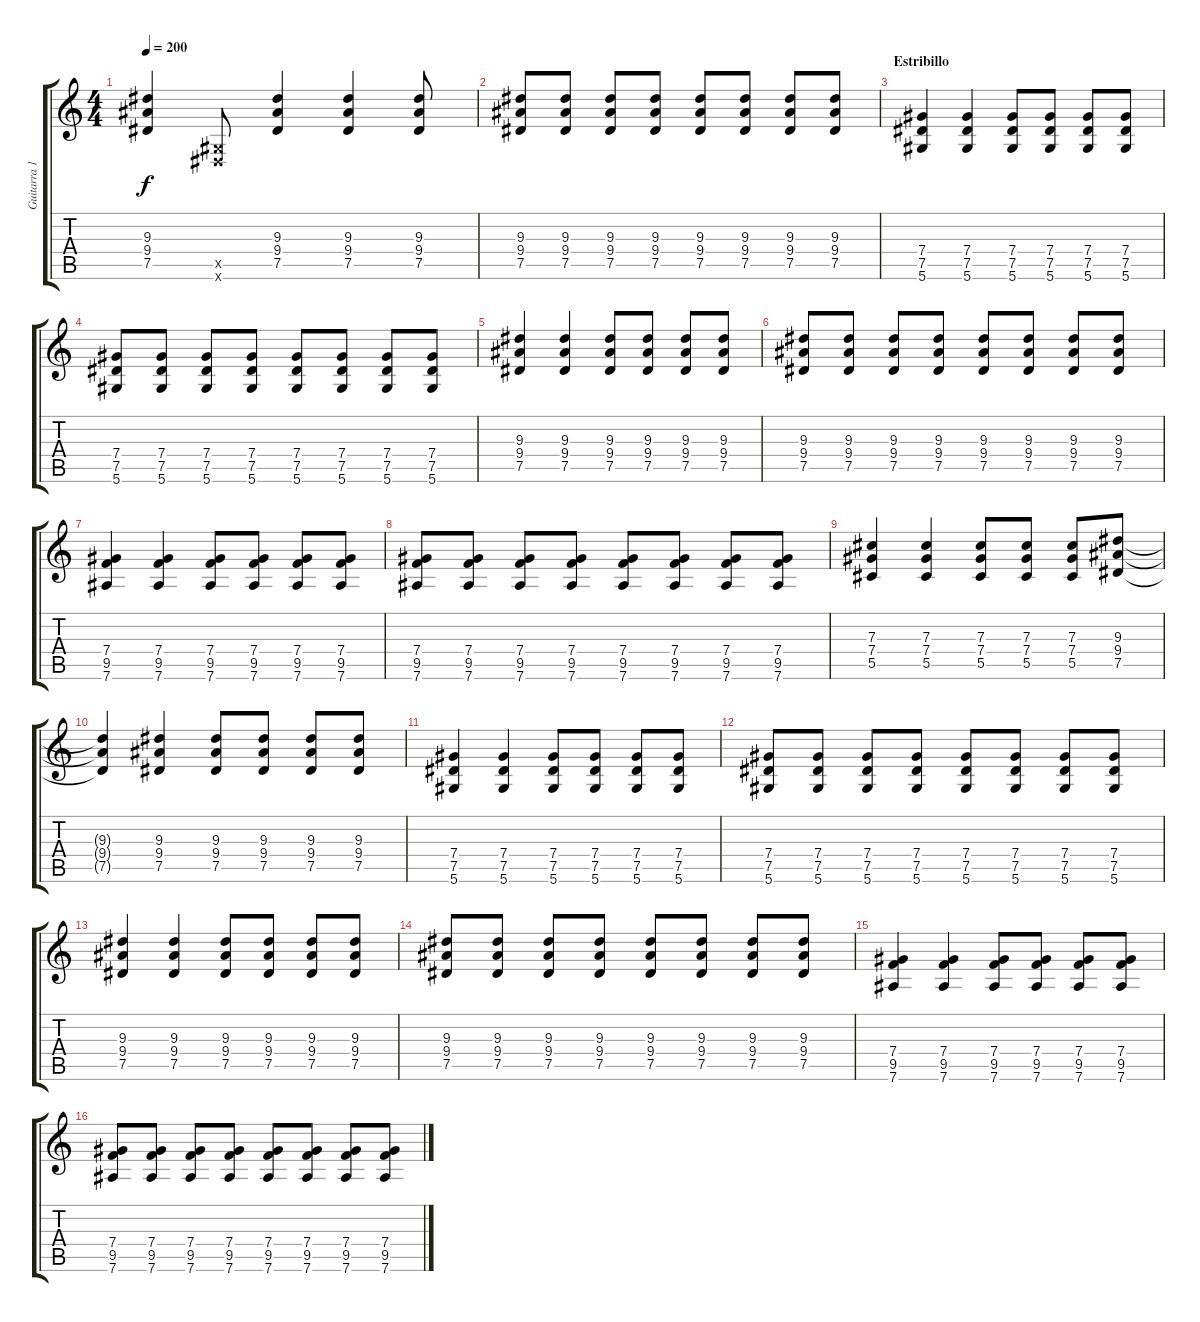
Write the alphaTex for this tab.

\track ("Guitarra 1" "Guitarra 1") {instrument distortionguitar}
\staff {score tabs}
\tuning (Eb4 Bb3 Gb3 Db3 Ab2 Eb2) {hide}
\ts (4 4)
\tempo 200
\clef g2
\ks c
(9.3 9.4 7.5).4{dy f} (0.5{x} 0.6{x}).8 (9.3 9.4 7.5).4 (9.3 9.4 7.5).4 (9.3 9.4 7.5).8 |
(9.3 9.4 7.5).8 (9.3 9.4 7.5).8 (9.3 9.4 7.5).8 (9.3 9.4 7.5).8 (9.3 9.4 7.5).8 (9.3 9.4 7.5).8 (9.3 9.4 7.5).8 (9.3 9.4 7.5).8 |
\section ("" "Estribillo")
(7.4 7.5 5.6).4 (7.4 7.5 5.6).4 (7.4 7.5 5.6).8 (7.4 7.5 5.6).8 (7.4 7.5 5.6).8 (7.4 7.5 5.6).8 |
(7.4 7.5 5.6).8 (7.4 7.5 5.6).8 (7.4 7.5 5.6).8 (7.4 7.5 5.6).8 (7.4 7.5 5.6).8 (7.4 7.5 5.6).8 (7.4 7.5 5.6).8 (7.4 7.5 5.6).8 |
(9.3 9.4 7.5).4 (9.3 9.4 7.5).4 (9.3 9.4 7.5).8 (9.3 9.4 7.5).8 (9.3 9.4 7.5).8 (9.3 9.4 7.5).8 |
(9.3 9.4 7.5).8 (9.3 9.4 7.5).8 (9.3 9.4 7.5).8 (9.3 9.4 7.5).8 (9.3 9.4 7.5).8 (9.3 9.4 7.5).8 (9.3 9.4 7.5).8 (9.3 9.4 7.5).8 |
(7.4 9.5 7.6).4 (7.4 9.5 7.6).4 (7.4 9.5 7.6).8 (7.4 9.5 7.6).8 (7.4 9.5 7.6).8 (7.4 9.5 7.6).8 |
(7.4 9.5 7.6).8 (7.4 9.5 7.6).8 (7.4 9.5 7.6).8 (7.4 9.5 7.6).8 (7.4 9.5 7.6).8 (7.4 9.5 7.6).8 (7.4 9.5 7.6).8 (7.4 9.5 7.6).8 |
(7.3 7.4 5.5).4 (7.3 7.4 5.5).4 (7.3 7.4 5.5).8 (7.3 7.4 5.5).8 (7.3 7.4 5.5).8 (9.3 9.4 7.5).8 |
(9.3{t} 9.4{t} 7.5{t}).4 (9.3 9.4 7.5).4 (9.3 9.4 7.5).8 (9.3 9.4 7.5).8 (9.3 9.4 7.5).8 (9.3 9.4 7.5).8 |
(7.4 7.5 5.6).4 (7.4 7.5 5.6).4 (7.4 7.5 5.6).8 (7.4 7.5 5.6).8 (7.4 7.5 5.6).8 (7.4 7.5 5.6).8 |
(7.4 7.5 5.6).8 (7.4 7.5 5.6).8 (7.4 7.5 5.6).8 (7.4 7.5 5.6).8 (7.4 7.5 5.6).8 (7.4 7.5 5.6).8 (7.4 7.5 5.6).8 (7.4 7.5 5.6).8 |
(9.3 9.4 7.5).4 (9.3 9.4 7.5).4 (9.3 9.4 7.5).8 (9.3 9.4 7.5).8 (9.3 9.4 7.5).8 (9.3 9.4 7.5).8 |
(9.3 9.4 7.5).8 (9.3 9.4 7.5).8 (9.3 9.4 7.5).8 (9.3 9.4 7.5).8 (9.3 9.4 7.5).8 (9.3 9.4 7.5).8 (9.3 9.4 7.5).8 (9.3 9.4 7.5).8 |
(7.4 9.5 7.6).4 (7.4 9.5 7.6).4 (7.4 9.5 7.6).8 (7.4 9.5 7.6).8 (7.4 9.5 7.6).8 (7.4 9.5 7.6).8 |
(7.4 9.5 7.6).8 (7.4 9.5 7.6).8 (7.4 9.5 7.6).8 (7.4 9.5 7.6).8 (7.4 9.5 7.6).8 (7.4 9.5 7.6).8 (7.4 9.5 7.6).8 (7.4 9.5 7.6).8
